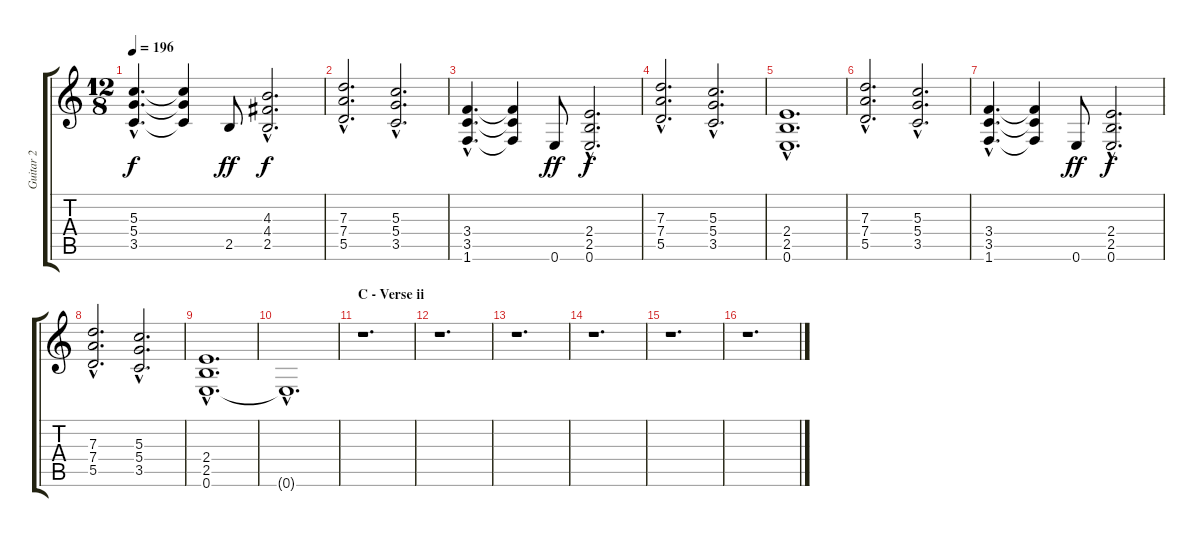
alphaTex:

\track ("Guitar 2" "Guitar 2") {instrument distortionguitar}
\staff {score tabs}
\tuning (E4 B3 G3 D3 A2 E2) {hide}
\ts (12 8)
\tempo 196
\clef g2
\ks c
(5.3{hac} 5.4{hac} 3.5{hac}).4{d dy f} (5.3{t} 5.4{t} 3.5{t}).4 2.5.8{dy ff} (4.3{hac} 4.4{hac} 2.5{hac}).2{d dy f} |
(7.3{hac} 7.4{hac} 5.5{hac}).2{d} (5.3{hac} 5.4{hac} 3.5{hac}).2{d} |
(3.4{hac} 3.5{hac} 1.6{hac}).4{d} (3.4{t} 3.5{t} 1.6{t}).4 0.6.8{dy ff} (2.4{hac} 2.5{hac} 0.6{hac}).2{d dy f} |
(7.3{hac} 7.4{hac} 5.5{hac}).2{d} (5.3{hac} 5.4{hac} 3.5{hac}).2{d} |
(2.4{hac} 2.5{hac} 0.6{hac}).1{d} |
(7.3{hac} 7.4{hac} 5.5{hac}).2{d} (5.3{hac} 5.4{hac} 3.5{hac}).2{d} |
(3.4{hac} 3.5{hac} 1.6{hac}).4{d} (3.4{t} 3.5{t} 1.6{t}).4 0.6.8{dy ff} (2.4{hac} 2.5{hac} 0.6{hac}).2{d dy f} |
(7.3{hac} 7.4{hac} 5.5{hac}).2{d} (5.3{hac} 5.4{hac} 3.5{hac}).2{d} |
(2.4{hac} 2.5{hac} 0.6{hac}).1{d} |
0.6{hac t}.1{d volume 8} |
\section ("" "C - Verse ii")
r.1{d volume 13} |
r.1{d} |
r.1{d} |
r.1{d} |
r.1{d} |
r.1{d}
